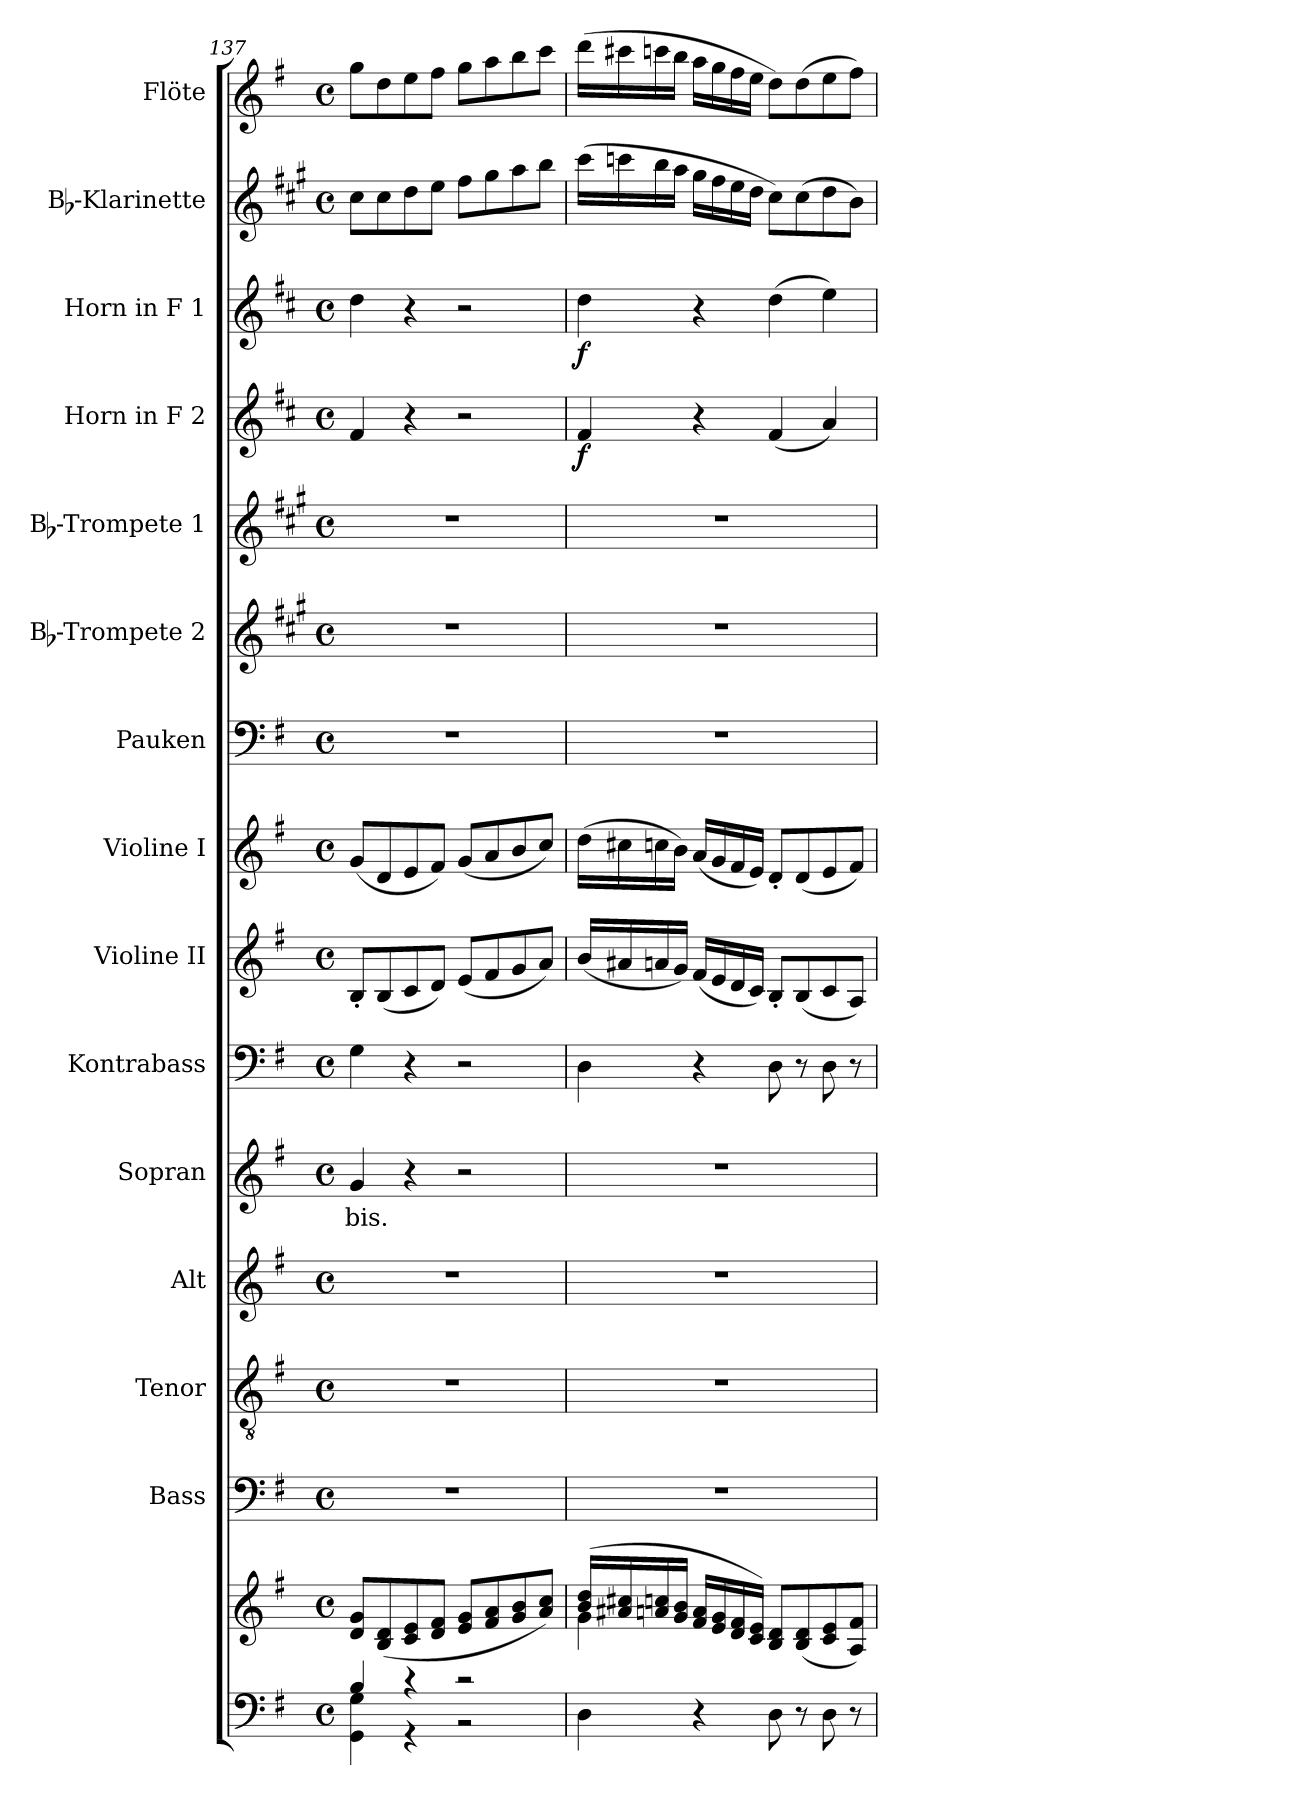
**kern	**kern	**kern	**kern	**kern	**kern	**text	**kern	**kern	**kern	**kern	**kern	**kern	**kern	**dynam	**kern	**dynam	**kern	**kern
*part15	*part15	*part14	*part13	*part12	*part11	*part11	*part10	*part9	*part8	*part7	*part6	*part5	*part4	*part4	*part3	*part3	*part2	*part1
*staff16	*staff15	*staff14	*staff13	*staff12	*staff11	*staff11	*staff10	*staff9	*staff8	*staff7	*staff6	*staff5	*staff4	*staff4	*staff3	*staff3	*staff2	*staff1
*	*	*I"Bass	*I"Tenor	*I"Alt	*I"Sopran	*	*I"Kontrabass	*I"Violine II	*I"Violine I	*I"Pauken	*I"Bb-Trompete 2	*I"Bb-Trompete 1	*I"Horn in F 2	*	*I"Horn in F 1	*	*I"Bb-Klarinette	*I"Flöte
*	*	*I'B.	*I'T.	*I'A.	*I'S.	*	*I'Kb.	*I'Vl. II	*I'Vl. I	*I'Pk.	*I'Bb Trp. 2	*I'Bb Trp. 1	*	*	*	*	*I'Bb Kl.	*I'Fl.
*clefF4	*clefG2	*clefF4	*clefGv2	*clefG2	*clefG2	*	*clefF4	*clefG2	*clefG2	*clefF4	*clefG2	*clefG2	*clefG2	*	*clefG2	*	*clefG2	*clefG2
*	*	*	*	*	*	*	*ITrd7c12	*	*	*	*ITrd1c2	*ITrd1c2	*ITrd4c7	*	*ITrd4c7	*	*ITrd1c2	*
*k[f#]	*k[f#]	*k[f#]	*k[f#]	*k[f#]	*k[f#]	*	*k[f#]	*k[f#]	*k[f#]	*k[f#]	*k[f#]	*k[f#]	*k[f#]	*	*k[f#]	*	*k[f#]	*k[f#]
*G:	*G:	*G:	*G:	*G:	*G:	*	*G:	*G:	*G:	*G:	*G:	*G:	*G:	*	*G:	*	*G:	*G:
*M4/4	*M4/4	*M4/4	*M4/4	*M4/4	*M4/4	*	*M4/4	*M4/4	*M4/4	*M4/4	*M4/4	*M4/4	*M4/4	*	*M4/4	*	*M4/4	*M4/4
*met(c)	*met(c)	*met(c)	*met(c)	*met(c)	*met(c)	*	*met(c)	*met(c)	*met(c)	*met(c)	*met(c)	*met(c)	*met(c)	*	*met(c)	*	*met(c)	*met(c)
=137	=137	=137	=137	=137	=137	=137	=137	=137	=137	=137	=137	=137	=137	=137	=137	=137	=137	=137
*^	*	*	*	*	*	*	*	*	*	*	*	*	*	*	*	*	*	*
!	!	!	!	!	!	!	!LO:LY:b	!	!	!	!	!	!	!	!	!	!	!	!
4B/	4GG\ 4G\	8d/ 8g/L	1r	1r	1r	4g/	-bis.	4GG\	8B'</L	(<8g/L	1r	1r	1r	4B/	.	4g\	.	8b\L	8gg\L
.	.	(<8B/ 8d/	.	.	.	.	.	.	(<8B/	8d/	.	.	.	.	.	.	.	8b\	8dd\
4r	4r	8c/ 8e/	.	.	.	4r	.	4r	8c/	8e/	.	.	.	4r	.	4r	.	8cc\	8ee\
.	.	8d/ 8f#/J	.	.	.	.	.	.	8d/J)	8f#/J)	.	.	.	.	.	.	.	8dd\J	8ff#\J
2r	2r	8e/ 8g/L	.	.	.	2r	.	2r	(<8e/L	(<8g/L	.	.	.	2r	.	2r	.	8ee\L	8gg\L
.	.	8f#/ 8a/	.	.	.	.	.	.	8f#/	8a/	.	.	.	.	.	.	.	8ff#\	8aa\
.	.	8g/ 8b/	.	.	.	.	.	.	8g/	8b/	.	.	.	.	.	.	.	8gg\	8bb\
.	.	8a/ 8cc/J)	.	.	.	.	.	.	8a/J)	8cc/J)	.	.	.	.	.	.	.	8aa\J	8ccc\J
*v	*v	*	*	*	*	*	*	*	*	*	*	*	*	*	*	*	*	*	*
=138	=138	=138	=138	=138	=138	=138	=138	=138	=138	=138	=138	=138	=138	=138	=138	=138	=138	=138
*	*^	*	*	*	*	*	*	*	*	*	*	*	*	*	*	*	*	*
!	!	!	!	!	!	!	!	!	!	!	!	!	!	!	!LO:DY:b	!	!LO:DY:b	!	!
4D\	(>16b/ 16dd/LL	4g\	1r	1r	1r	1r	.	4DD\	(<16b/LL	(>16dd\LL	1r	1r	1r	4B/	f	4g\	f	(>16bb\LL	(>16ddd\LL
.	16a#X/ 16cc#X/	.	.	.	.	.	.	.	16a#X/	16cc#X\	.	.	.	.	.	.	.	16bb-X\	16ccc#X\
.	16an/ 16ccn/	.	.	.	.	.	.	.	16an/	16ccn\	.	.	.	.	.	.	.	16aa\	16cccn\
.	16g/ 16b/JJ	.	.	.	.	.	.	.	16g/JJ)	16b\JJ)	.	.	.	.	.	.	.	16gg\JJ	16bb\JJ
4r	16f#/ 16a/LL	2.ryy	.	.	.	.	.	4r	(<16f#/LL	(<16a/LL	.	.	.	4r	.	4r	.	16ff#\LL	16aa\LL
.	16e/ 16g/	.	.	.	.	.	.	.	16e/	16g/	.	.	.	.	.	.	.	16ee\	16gg\
.	16d/ 16f#/	.	.	.	.	.	.	.	16d/	16f#/	.	.	.	.	.	.	.	16dd\	16ff#\
.	16c/ 16e/JJ)	.	.	.	.	.	.	.	16c/JJ)	16e/JJ)	.	.	.	.	.	.	.	16cc\JJ	16ee\JJ
8D\	8B/ 8d/L	.	.	.	.	.	.	8DD\	8B'</L	8d'</L	.	.	.	(<4B/	.	(>4g\	.	8b\L)	8dd\L)
8r	(<8B/ 8d/	.	.	.	.	.	.	8r	(<8B/	(<8d/	.	.	.	.	.	.	.	(>8b\	(>8dd\
8D\	8c/ 8e/	.	.	.	.	.	.	8DD\	8c/	8e/	.	.	.	4d/)	.	4a\)	.	8cc\	8ee\
8r	8A/ 8f#/J)	.	.	.	.	.	.	8r	8A/J)	8f#/J)	.	.	.	.	.	.	.	8a\J)	8ff#\J)
*	*v	*v	*	*	*	*	*	*	*	*	*	*	*	*	*	*	*	*	*
=	=	=	=	=	=	=	=	=	=	=	=	=	=	=	=	=	=	=
*-	*-	*-	*-	*-	*-	*-	*-	*-	*-	*-	*-	*-	*-	*-	*-	*-	*-	*-
